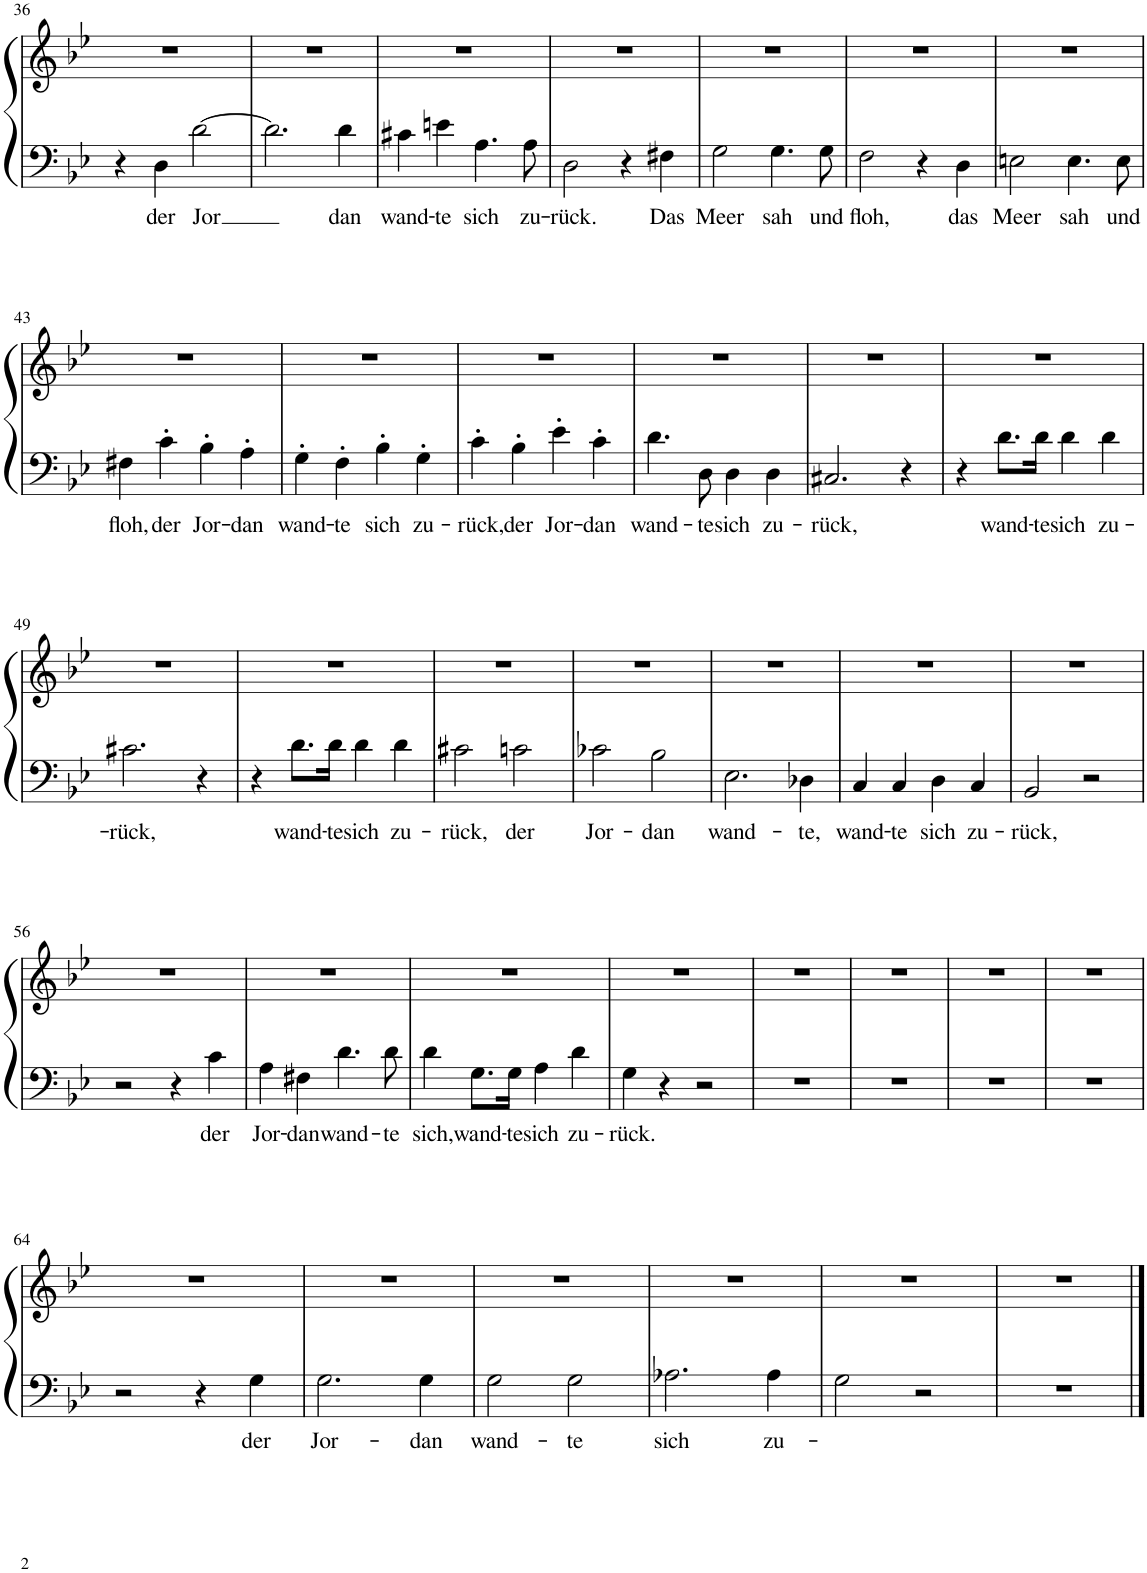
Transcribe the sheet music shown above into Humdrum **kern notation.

**kern	**text	**kern
*part1	*part1	*part1
*staff2	*staff2	*staff1
*I"Piano	*	*
*I'Pno.	*	*
!!LO:PB:g=z
*clefF4	*	*clefG2
*k[b-e-]	*	*k[b-e-]
*M4/4	*	*M4/4
*met(c)	*	*met(c)
=36	=36	=36
4r	.	1r
!	!LO:LY:b	!
4D\	der	.
!	!LO:LY:b	!
[2d\	Jor	.
=37	=37	=37
2.d\]	.	1r
!	!LO:LY:b	!
4d\	dan	.
=38	=38	=38
!	!LO:LY:b	!
4c#X\	wand-	1r
!	!LO:LY:b	!
4en\	-te	.
!	!LO:LY:b	!
4.A\	sich	.
!	!LO:LY:b	!
8A\	zu-	.
=39	=39	=39
!	!LO:LY:b	!
2D\	-rück.	1r
4r	.	.
!	!LO:LY:b	!
4F#X\	Das	.
=40	=40	=40
!	!LO:LY:b	!
2G\	Meer	1r
!	!LO:LY:b	!
4.G\	sah	.
!	!LO:LY:b	!
8G\	und	.
=41	=41	=41
!	!LO:LY:b	!
2F\	floh,	1r
4r	.	.
!	!LO:LY:b	!
4D\	das	.
=42	=42	=42
!	!LO:LY:b	!
2En\	Meer	1r
!	!LO:LY:b	!
4.E\	sah	.
!	!LO:LY:b	!
8E\	und	.
!!LO:LB:g=z
=43	=43	=43
!	!LO:LY:b	!
4F#X\	floh,	1r
!	!LO:LY:b	!
4c'\	der	.
!	!LO:LY:b	!
4B-'\	Jor-	.
!	!LO:LY:b	!
4A'\	-dan	.
=44	=44	=44
!	!LO:LY:b	!
4G'\	wand-	1r
!	!LO:LY:b	!
4F'\	-te	.
!	!LO:LY:b	!
4B-'\	sich	.
!	!LO:LY:b	!
4G'\	zu-	.
=45	=45	=45
!	!LO:LY:b	!
4c'\	-rück,	1r
!	!LO:LY:b	!
4B-'\	der	.
!	!LO:LY:b	!
4e-'\	Jor-	.
!	!LO:LY:b	!
4c'\	-dan	.
=46	=46	=46
!	!LO:LY:b	!
4.d\	wand-	1r
!	!LO:LY:b	!
8D\	-te	.
!	!LO:LY:b	!
4D\	sich	.
!	!LO:LY:b	!
4D\	zu-	.
=47	=47	=47
!	!LO:LY:b	!
2.C#X/	-rück,	1r
4r	.	.
=48	=48	=48
4r	.	1r
!	!LO:LY:b	!
8.d\L	wand-	.
!	!LO:LY:b	!
16d\Jk	-te	.
!	!LO:LY:b	!
4d\	sich	.
!	!LO:LY:b	!
4d\	zu-	.
!!LO:LB:g=z
=49	=49	=49
!	!LO:LY:b	!
2.c#X\	-rück,	1r
4r	.	.
=50	=50	=50
4r	.	1r
!	!LO:LY:b	!
8.d\L	wand-	.
!	!LO:LY:b	!
16d\Jk	-te	.
!	!LO:LY:b	!
4d\	sich	.
!	!LO:LY:b	!
4d\	zu-	.
=51	=51	=51
!	!LO:LY:b	!
2c#X\	-rück,	1r
!	!LO:LY:b	!
2cn\	der	.
=52	=52	=52
!	!LO:LY:b	!
2c-X\	Jor-	1r
!	!LO:LY:b	!
2B-\	-dan	.
=53	=53	=53
!	!LO:LY:b	!
2.E-\	wand-	1r
!	!LO:LY:b	!
4D-X\	-te,	.
=54	=54	=54
!	!LO:LY:b	!
4C/	wand-	1r
!	!LO:LY:b	!
4C/	-te	.
!	!LO:LY:b	!
4D\	sich	.
!	!LO:LY:b	!
4C/	zu-	.
=55	=55	=55
!	!LO:LY:b	!
2BB-/	-rück,	1r
2r	.	.
!!LO:LB:g=z
=56	=56	=56
2r	.	1r
4r	.	.
!	!LO:LY:b	!
4c\	der	.
=57	=57	=57
!	!LO:LY:b	!
4A\	Jor-	1r
!	!LO:LY:b	!
4F#X\	-dan	.
!	!LO:LY:b	!
4.d\	wand-	.
!	!LO:LY:b	!
8d\	-te	.
=58	=58	=58
!	!LO:LY:b	!
4d\	sich,	1r
!	!LO:LY:b	!
8.G\L	wand-	.
!	!LO:LY:b	!
16G\Jk	-te	.
!	!LO:LY:b	!
4A\	sich	.
!	!LO:LY:b	!
4d\	zu-	.
=59	=59	=59
!	!LO:LY:b	!
4G\	-rück.	1r
4r	.	.
2r	.	.
=60	=60	=60
1r	.	1r
=61	=61	=61
1r	.	1r
=62	=62	=62
1r	.	1r
=63	=63	=63
1r	.	1r
!!LO:LB:g=z
=64	=64	=64
2r	.	1r
4r	.	.
!	!LO:LY:b	!
4G\	der	.
=65	=65	=65
!	!LO:LY:b	!
2.G\	Jor-	1r
!	!LO:LY:b	!
4G\	-dan	.
=66	=66	=66
!	!LO:LY:b	!
2G\	wand-	1r
!	!LO:LY:b	!
2G\	-te	.
=67	=67	=67
!	!LO:LY:b	!
2.A-X\	sich	1r
!	!LO:LY:b	!
4A-\	zu-	.
=68	=68	=68
2G\	.	1r
2r	.	.
=69	=69	=69
1r	.	1r
==	==	==
*-	*-	*-
